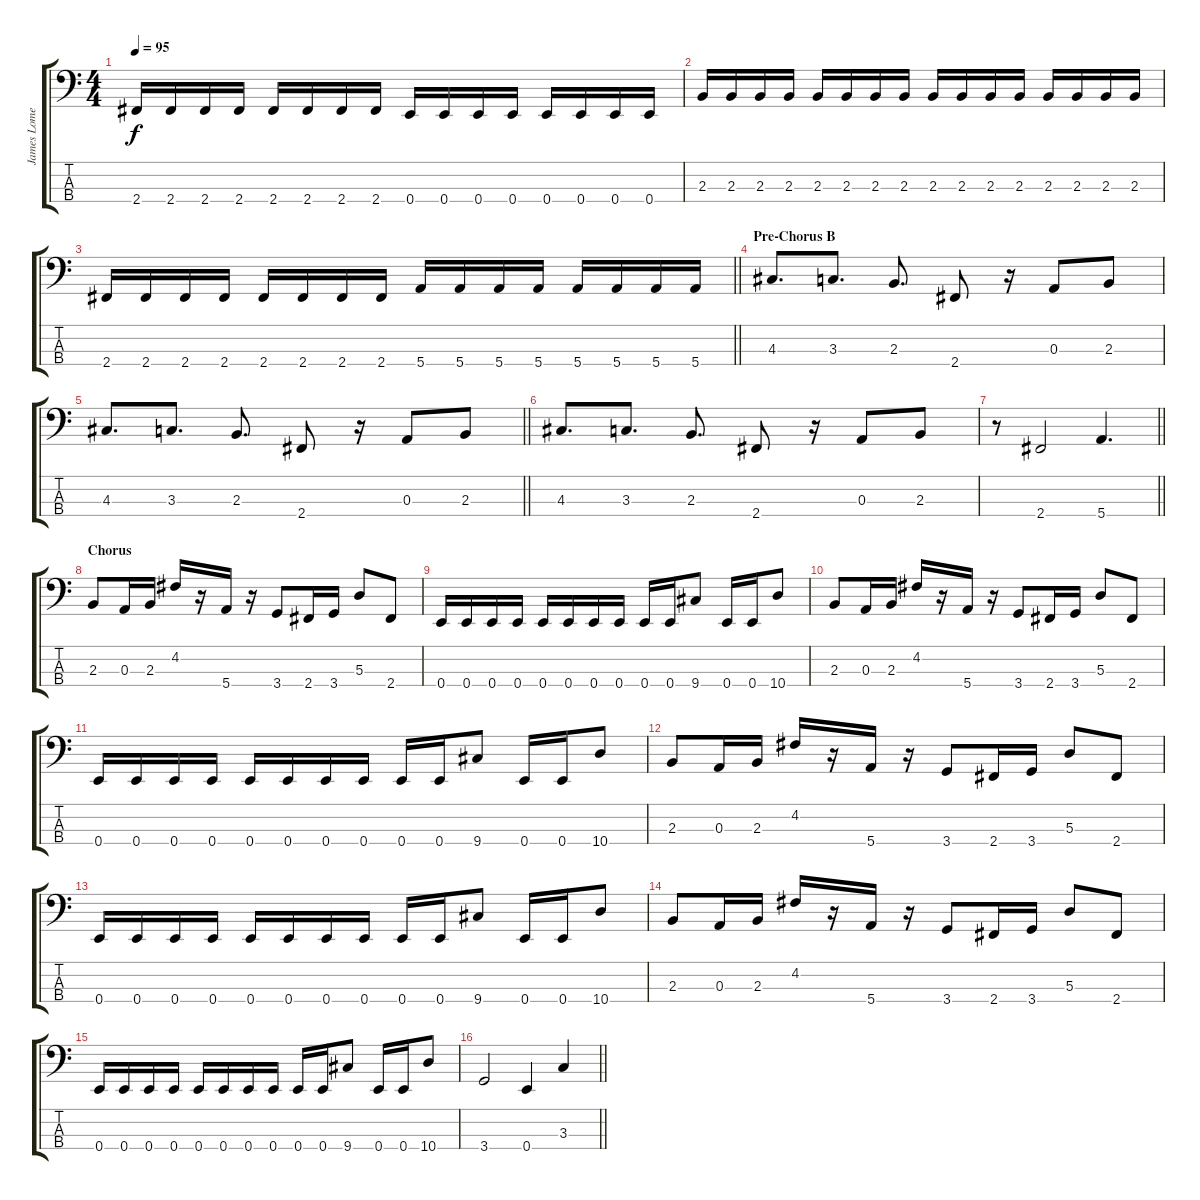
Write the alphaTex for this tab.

\track ("James Lomenzo" "James Lome") {instrument electricbasspick}
\staff {score tabs}
\tuning (G2 D2 A1 E1) {hide}
\ts (4 4)
\tempo 95
\clef f4
\ks c
2.4.16{dy f} 2.4.16 2.4.16 2.4.16 2.4.16 2.4.16 2.4.16 2.4.16 0.4.16 0.4.16 0.4.16 0.4.16 0.4.16 0.4.16 0.4.16 0.4.16 |
2.3.16 2.3.16 2.3.16 2.3.16 2.3.16 2.3.16 2.3.16 2.3.16 2.3.16 2.3.16 2.3.16 2.3.16 2.3.16 2.3.16 2.3.16 2.3.16 |
\barLineRight lightlight
2.4.16 2.4.16 2.4.16 2.4.16 2.4.16 2.4.16 2.4.16 2.4.16 5.4.16 5.4.16 5.4.16 5.4.16 5.4.16 5.4.16 5.4.16 5.4.16 |
\section ("" "Pre-Chorus B")
4.3.8{d} 3.3.8{d} 2.3.8{d} 2.4.8 r.16 0.3.8 2.3.8 |
\barLineRight lightlight
4.3.8{d} 3.3.8{d} 2.3.8{d} 2.4.8 r.16 0.3.8 2.3.8 |
4.3.8{d} 3.3.8{d} 2.3.8{d} 2.4.8 r.16 0.3.8 2.3.8 |
\barLineRight lightlight
r.8 2.4.2 5.4.4{d} |
\section ("" "Chorus")
2.3.8 0.3.16 2.3.16 4.2.16 r.16 5.4.16 r.16 3.4.8 2.4.16 3.4.16 5.3.8 2.4.8 |
0.4.16 0.4.16 0.4.16 0.4.16 0.4.16 0.4.16 0.4.16 0.4.16 0.4.16 0.4.16 9.4.8 0.4.16 0.4.16 10.4.8 |
2.3.8 0.3.16 2.3.16 4.2.16 r.16 5.4.16 r.16 3.4.8 2.4.16 3.4.16 5.3.8 2.4.8 |
0.4.16 0.4.16 0.4.16 0.4.16 0.4.16 0.4.16 0.4.16 0.4.16 0.4.16 0.4.16 9.4.8 0.4.16 0.4.16 10.4.8 |
2.3.8 0.3.16 2.3.16 4.2.16 r.16 5.4.16 r.16 3.4.8 2.4.16 3.4.16 5.3.8 2.4.8 |
0.4.16 0.4.16 0.4.16 0.4.16 0.4.16 0.4.16 0.4.16 0.4.16 0.4.16 0.4.16 9.4.8 0.4.16 0.4.16 10.4.8 |
2.3.8 0.3.16 2.3.16 4.2.16 r.16 5.4.16 r.16 3.4.8 2.4.16 3.4.16 5.3.8 2.4.8 |
0.4.16 0.4.16 0.4.16 0.4.16 0.4.16 0.4.16 0.4.16 0.4.16 0.4.16 0.4.16 9.4.8 0.4.16 0.4.16 10.4.8 |
\barLineRight lightlight
3.4.2 0.4.4 3.3.4
